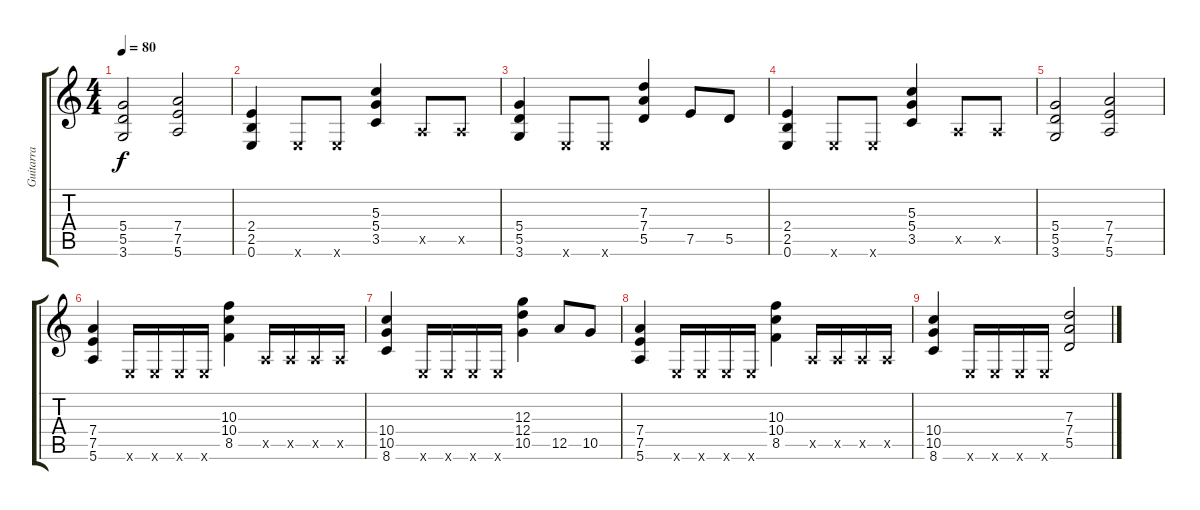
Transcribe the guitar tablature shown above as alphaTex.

\track ("Guitarra" "Guitarra") {instrument acousticguitarnylon}
\staff {score tabs}
\tuning (E4 B3 G3 D3 A2 E2) {hide}
\ts (4 4)
\tempo 80
\clef g2
\ks c
(5.4 5.5 3.6).2{dy f} (7.4 7.5 5.6).2 |
(2.4 2.5 0.6).4 0.6{x}.8 0.6{x}.8 (5.3 5.4 3.5).4 0.5{x}.8 0.5{x}.8 |
(5.4 5.5 3.6).4 0.6{x}.8 0.6{x}.8 (7.3 7.4 5.5).4 7.5.8 5.5.8 |
(2.4 2.5 0.6).4 0.6{x}.8 0.6{x}.8 (5.3 5.4 3.5).4 0.5{x}.8 0.5{x}.8 |
(5.4 5.5 3.6).2 (7.4 7.5 5.6).2 |
(7.4 7.5 5.6).4 0.6{x}.16 0.6{x}.16 0.6{x}.16 0.6{x}.16 (10.3 10.4 8.5).4 0.5{x}.16 0.5{x}.16 0.5{x}.16 0.5{x}.16 |
(10.4 10.5 8.6).4 0.6{x}.16 0.6{x}.16 0.6{x}.16 0.6{x}.16 (12.3 12.4 10.5).4 12.5.8 10.5.8 |
(7.4 7.5 5.6).4 0.6{x}.16 0.6{x}.16 0.6{x}.16 0.6{x}.16 (10.3 10.4 8.5).4 0.5{x}.16 0.5{x}.16 0.5{x}.16 0.5{x}.16 |
(10.4 10.5 8.6).4 0.6{x}.16 0.6{x}.16 0.6{x}.16 0.6{x}.16 (7.3 7.4 5.5).2
